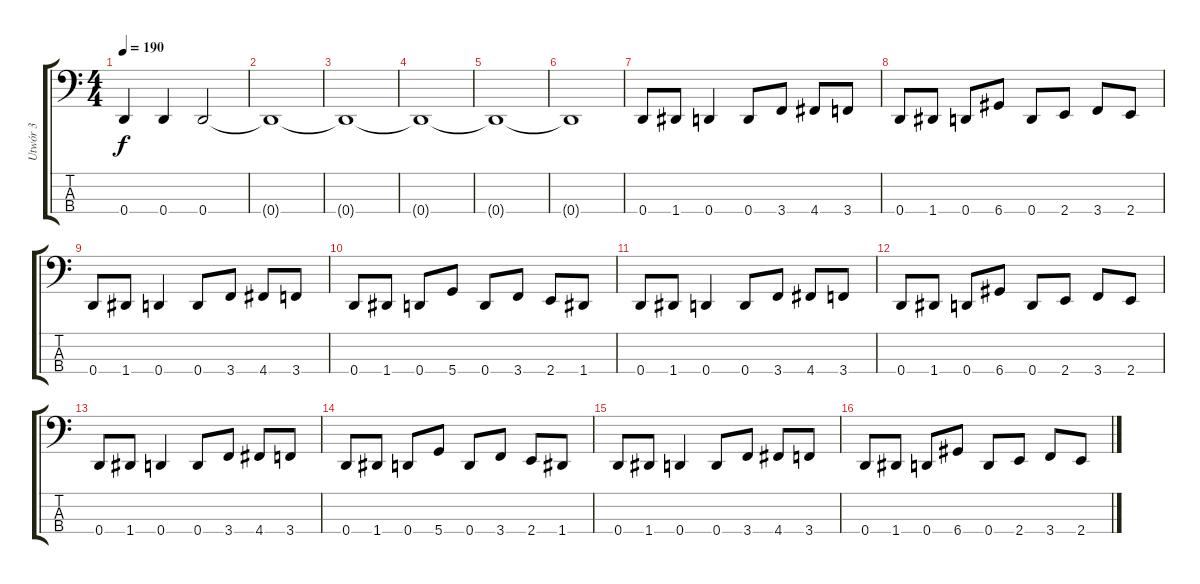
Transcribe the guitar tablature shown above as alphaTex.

\track ("Utwór 3" "Utwór 3") {instrument electricbassfinger}
\staff {score tabs}
\tuning (F2 C2 G1 D1) {hide}
\ts (4 4)
\tempo 190
\clef f4
\ks c
0.4.4{dy f} 0.4.4 0.4.2 |
0.4{t}.1 |
0.4{t}.1 |
0.4{t}.1 |
0.4{t}.1 |
0.4{t}.1 |
0.4.8 1.4.8 0.4.4 0.4.8 3.4.8 4.4.8 3.4.8 |
0.4.8 1.4.8 0.4.8 6.4.8 0.4.8 2.4.8 3.4.8 2.4.8 |
0.4.8 1.4.8 0.4.4 0.4.8 3.4.8 4.4.8 3.4.8 |
0.4.8 1.4.8 0.4.8 5.4.8 0.4.8 3.4.8 2.4.8 1.4.8 |
0.4.8 1.4.8 0.4.4 0.4.8 3.4.8 4.4.8 3.4.8 |
0.4.8 1.4.8 0.4.8 6.4.8 0.4.8 2.4.8 3.4.8 2.4.8 |
0.4.8 1.4.8 0.4.4 0.4.8 3.4.8 4.4.8 3.4.8 |
0.4.8 1.4.8 0.4.8 5.4.8 0.4.8 3.4.8 2.4.8 1.4.8 |
0.4.8 1.4.8 0.4.4 0.4.8 3.4.8 4.4.8 3.4.8 |
0.4.8 1.4.8 0.4.8 6.4.8 0.4.8 2.4.8 3.4.8 2.4.8
